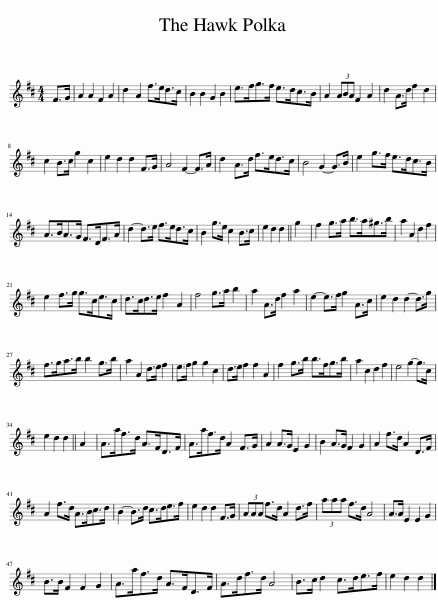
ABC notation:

X:1
L:1/8
M:4/4
I:linebreak $
K:D
V:1 treble
V:1
 F>G | A2 A2 F2 A2 | d2 A2 f>ed>c | B2 B2 G2 B2 | e>fg>f e>dc>B | %5
 A2 (3ABA F2 A2 | d2 A>d f2 d2 |$ c2 B>c g2 c2 | e2 d2 d2 F>G | A4 F2- F>A | %10
 d2 A>d f>ed>c | B4 G2- G>B | e2 g>f e>dc>B |$ A>BA>G F>DF>A | d2- d>e f>ed>c | %15
 B2 g>e c2 B>c | e2 d2 d2 || g2 | f2 g>a b>a^g>b | a2 A2 d2 f2 |$ %20
 e2 f>g g>ce>c | d>cd>e f2 A2 | f4 g>a b2 | a2 A>d f2 a2 | e2- e>f g2 A>c | %25
 e2 d2 d2- d>g |$ f>ga>b b2 g>b | a2 A2 d>e f2 | e>f g2 g2 c2 | d>e f2 f2 A2 | %30
 f2 g>b b>fg>b | a2 c2 d2 f2 | e4 g2- g>c |$ e2 d2 d2 || A2 | %35
 A>af>d A>FD>F | A>af>d A2 F>G | A2 A>G E2 G2 | B2 A>G F2 G2 | A2 f>d A2 D>F |$ %40
 A2 f>d A>Bc>d | B2- B>d c>de>f | e2 d2 d2 F>G | (3AAA f>d A2 d>f | (3aaa f>d A4 | %45
 A>A E2 E2 G2 |$ B>B F2 F2 G2 | A>af>d A>FD>F | A>df>d A4 | B>c d2 c>de>f | %50
 e2 d2 d2 |] %51
